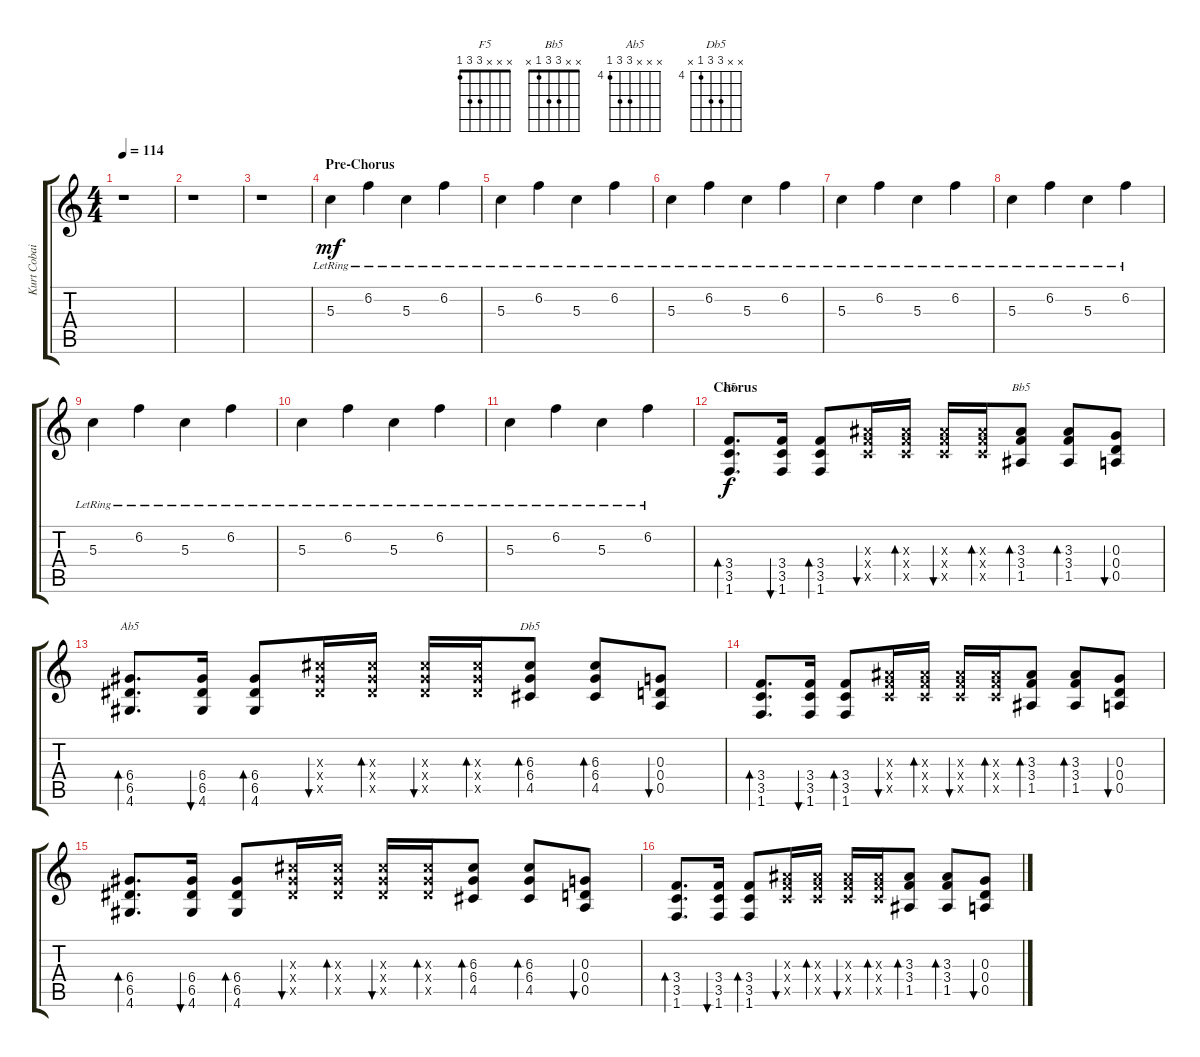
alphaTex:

\track ("Kurt Cobain - Main Guitar" "Kurt Cobai") {instrument distortionguitar}
\staff {score tabs}
\tuning (E4 B3 G3 D3 A2 E2) {hide}
\chord ("F5" x x x 3 3 1)
\chord ("Bb5" x x 3 3 1 x)
\chord ("Ab5" x x x 6 6 4) {firstfret 4}
\chord ("Db5" x x 6 6 4 x) {firstfret 4}
\ts (4 4)
\tempo 114
\clef g2
\ks c
r.1{dy f} |
r.1 |
r.1 |
\section ("" "Pre-Chorus")
5.3{lr}.4{dy mf} 6.2{lr}.4 5.3{lr}.4 6.2{lr}.4 |
5.3{lr}.4 6.2{lr}.4 5.3{lr}.4 6.2{lr}.4 |
5.3{lr}.4 6.2{lr}.4 5.3{lr}.4 6.2{lr}.4 |
5.3{lr}.4 6.2{lr}.4 5.3{lr}.4 6.2{lr}.4 |
5.3{lr}.4 6.2{lr}.4 5.3{lr}.4 6.2{lr}.4 |
5.3{lr}.4 6.2{lr}.4 5.3{lr}.4 6.2{lr}.4 |
5.3{lr}.4 6.2{lr}.4 5.3{lr}.4 6.2{lr}.4 |
5.3{lr}.4 6.2{lr}.4 5.3{lr}.4 6.2{lr}.4 |
\section ("" "Chorus")
(3.4 3.5 1.6).8{d bd 30 ch "F5" dy f} (3.4 3.5 1.6).16{bu 30} (3.4 3.5 1.6).8{bd 30} (3.3{x} 3.4{x} 3.5{x}).16{bu 30} (3.3{x} 3.4{x} 3.5{x}).16{bd 30} (3.3{x} 3.4{x} 3.5{x}).16{bu 30} (3.3{x} 3.4{x} 3.5{x}).16{bd 30} (3.3 3.4 1.5).8{bd 30 ch "Bb5"} (3.3 3.4 1.5).8{bd 30} (0.3 0.4 0.5).8{bu 30} |
(6.4 6.5 4.6).8{d bd 30 ch "Ab5"} (6.4 6.5 4.6).16{bu 30} (6.4 6.5 4.6).8{bd 30} (6.3{x} 6.4{x} 6.5{x}).16{bu 30} (6.3{x} 6.4{x} 6.5{x}).16{bd 30} (6.3{x} 6.4{x} 6.5{x}).16{bu 30} (6.3{x} 6.4{x} 6.5{x}).16{bd 30} (6.3 6.4 4.5).8{bd 30 ch "Db5"} (6.3 6.4 4.5).8{bd 30} (0.3 0.4 0.5).8{bu 30} |
(3.4 3.5 1.6).8{d bd 30} (3.4 3.5 1.6).16{bu 30} (3.4 3.5 1.6).8{bd 30} (3.3{x} 3.4{x} 3.5{x}).16{bu 30} (3.3{x} 3.4{x} 3.5{x}).16{bd 30} (3.3{x} 3.4{x} 3.5{x}).16{bu 30} (3.3{x} 3.4{x} 3.5{x}).16{bd 30} (3.3 3.4 1.5).8{bd 30} (3.3 3.4 1.5).8{bd 30} (0.3 0.4 0.5).8{bu 30} |
(6.4 6.5 4.6).8{d bd 30} (6.4 6.5 4.6).16{bu 30} (6.4 6.5 4.6).8{bd 30} (6.3{x} 6.4{x} 6.5{x}).16{bu 30} (6.3{x} 6.4{x} 6.5{x}).16{bd 30} (6.3{x} 6.4{x} 6.5{x}).16{bu 30} (6.3{x} 6.4{x} 6.5{x}).16{bd 30} (6.3 6.4 4.5).8{bd 30} (6.3 6.4 4.5).8{bd 30} (0.3 0.4 0.5).8{bu 30} |
(3.4 3.5 1.6).8{d bd 30} (3.4 3.5 1.6).16{bu 30} (3.4 3.5 1.6).8{bd 30} (3.3{x} 3.4{x} 3.5{x}).16{bu 30} (3.3{x} 3.4{x} 3.5{x}).16{bd 30} (3.3{x} 3.4{x} 3.5{x}).16{bu 30} (3.3{x} 3.4{x} 3.5{x}).16{bd 30} (3.3 3.4 1.5).8{bd 30} (3.3 3.4 1.5).8{bd 30} (0.3 0.4 0.5).8{bu 30}
